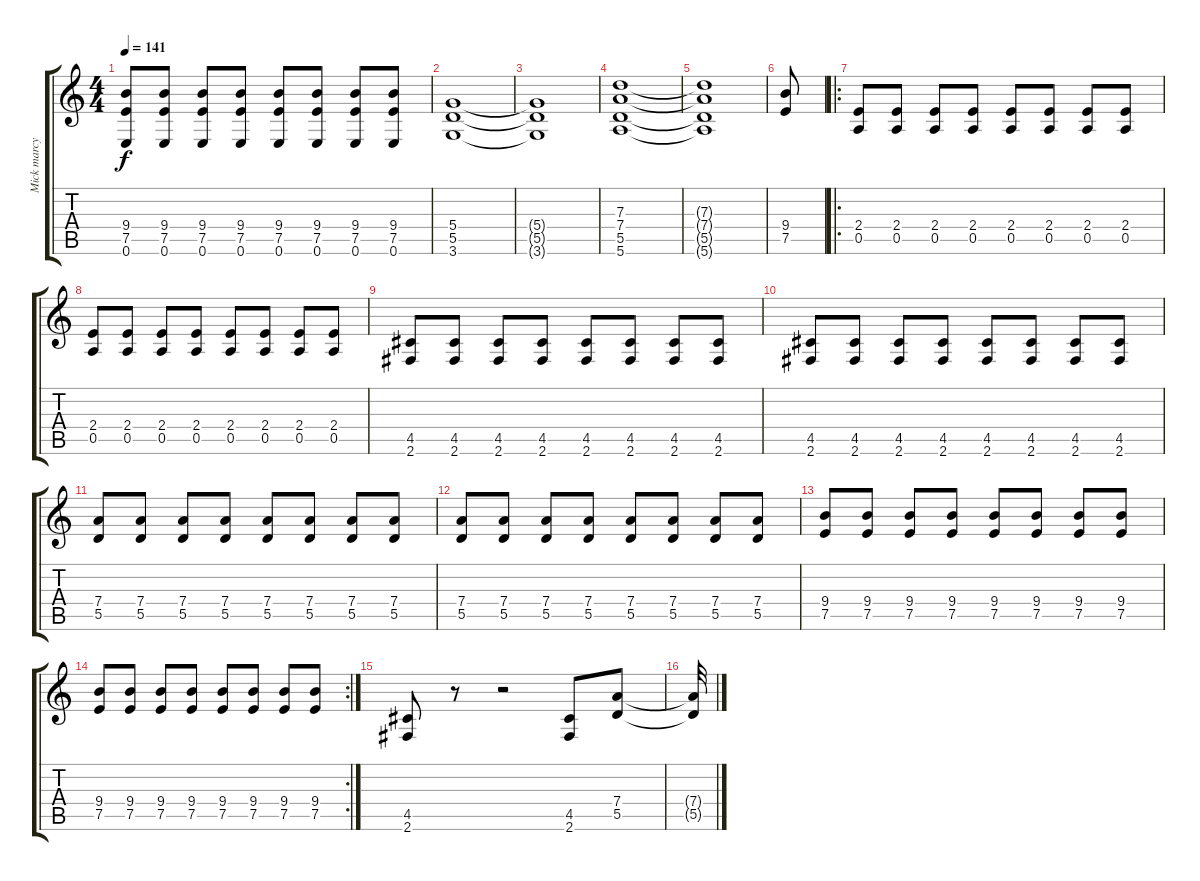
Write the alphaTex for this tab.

\track ("Mick marcy" "Mick marcy") {instrument distortionguitar}
\staff {score tabs}
\tuning (E4 B3 G3 D3 A2 E2) {hide}
\ts (4 4)
\tempo 141
\clef g2
\ks c
(9.4 7.5 0.6).8{dy f} (9.4 7.5 0.6).8 (9.4 7.5 0.6).8 (9.4 7.5 0.6).8 (9.4 7.5 0.6).8 (9.4 7.5 0.6).8 (9.4 7.5 0.6).8 (9.4 7.5 0.6).8 |
(5.4 5.5 3.6).1 |
(5.4{t} 5.5{t} 3.6{t}).1 |
(7.3 7.4 5.5 5.6).1 |
(7.3{t} 7.4{t} 5.5{t} 5.6{t}).1 |
(9.4 7.5).8 |
\ro
(2.4 0.5).8 (2.4 0.5).8 (2.4 0.5).8 (2.4 0.5).8 (2.4 0.5).8 (2.4 0.5).8 (2.4 0.5).8 (2.4 0.5).8 |
(2.4 0.5).8 (2.4 0.5).8 (2.4 0.5).8 (2.4 0.5).8 (2.4 0.5).8 (2.4 0.5).8 (2.4 0.5).8 (2.4 0.5).8 |
(4.5 2.6).8 (4.5 2.6).8 (4.5 2.6).8 (4.5 2.6).8 (4.5 2.6).8 (4.5 2.6).8 (4.5 2.6).8 (4.5 2.6).8 |
(4.5 2.6).8 (4.5 2.6).8 (4.5 2.6).8 (4.5 2.6).8 (4.5 2.6).8 (4.5 2.6).8 (4.5 2.6).8 (4.5 2.6).8 |
(7.4 5.5).8 (7.4 5.5).8 (7.4 5.5).8 (7.4 5.5).8 (7.4 5.5).8 (7.4 5.5).8 (7.4 5.5).8 (7.4 5.5).8 |
(7.4 5.5).8 (7.4 5.5).8 (7.4 5.5).8 (7.4 5.5).8 (7.4 5.5).8 (7.4 5.5).8 (7.4 5.5).8 (7.4 5.5).8 |
(9.4 7.5).8 (9.4 7.5).8 (9.4 7.5).8 (9.4 7.5).8 (9.4 7.5).8 (9.4 7.5).8 (9.4 7.5).8 (9.4 7.5).8 |
\rc 2
(9.4 7.5).8 (9.4 7.5).8 (9.4 7.5).8 (9.4 7.5).8 (9.4 7.5).8 (9.4 7.5).8 (9.4 7.5).8 (9.4 7.5).8 |
(4.5 2.6).8 r.8 r.2 (4.5 2.6).8 (7.4 5.5).8 |
(7.4{t} 5.5{t}).32
